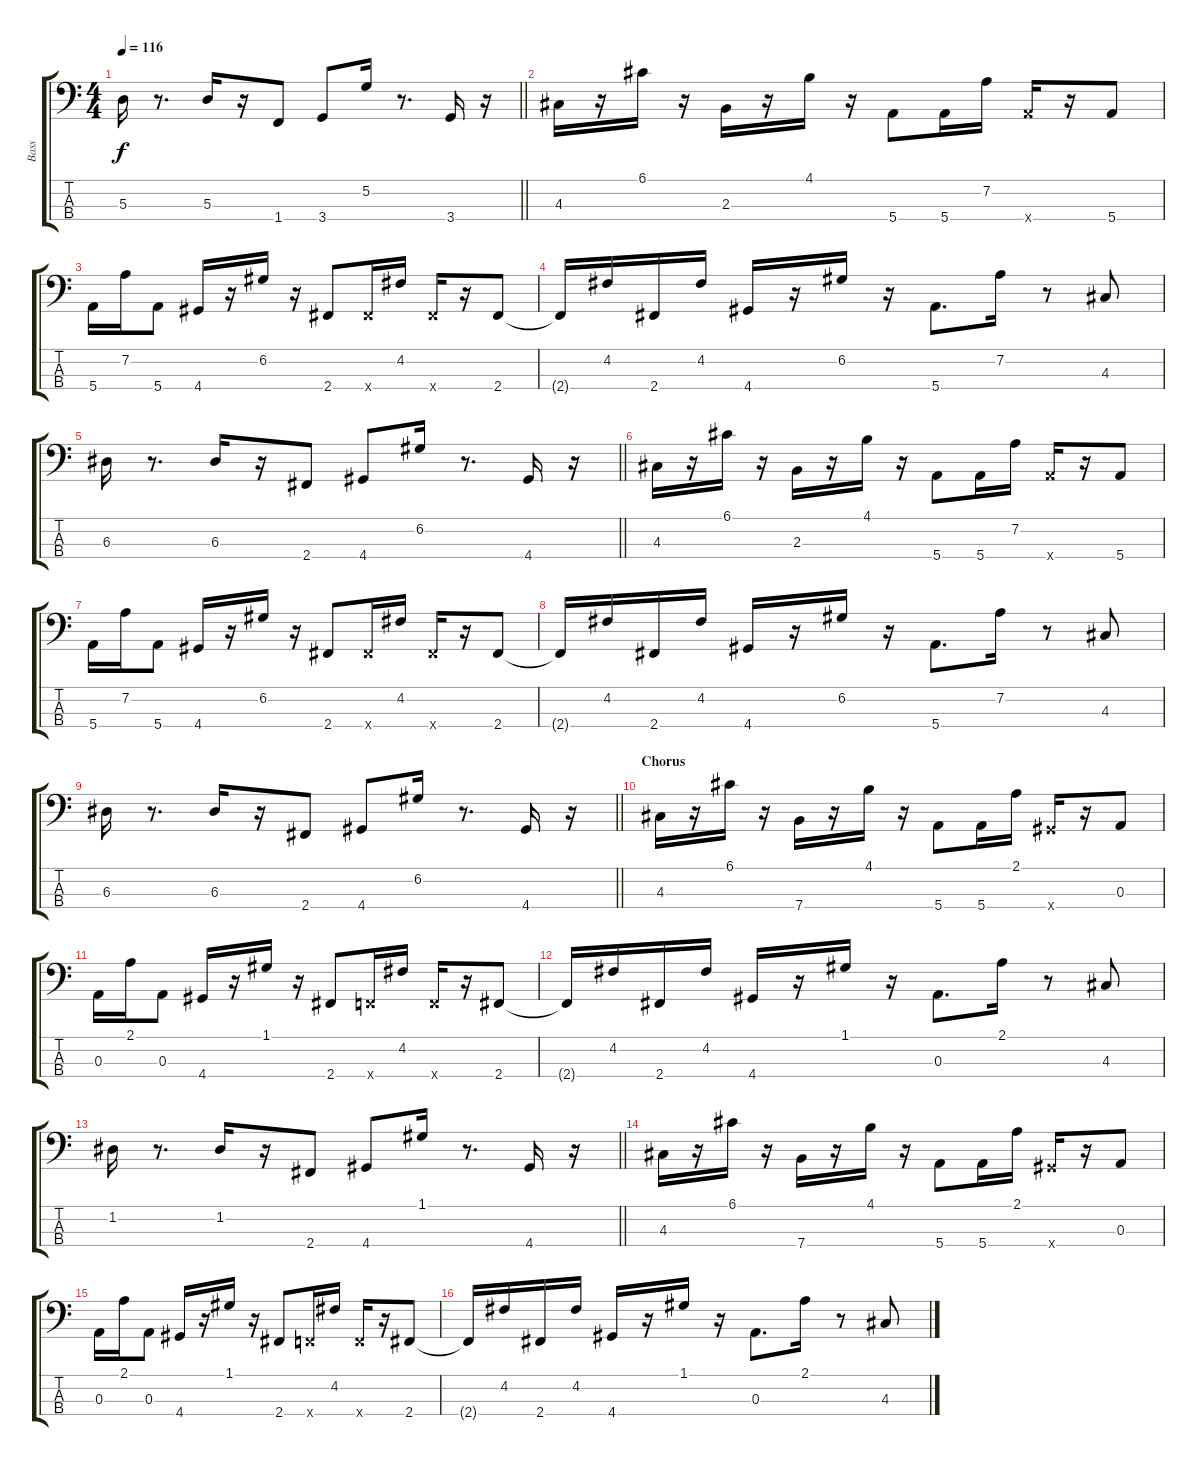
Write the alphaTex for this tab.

\track ("Bass" "Bass") {instrument slapbass1}
\staff {score tabs}
\tuning (G2 D2 A1 E1) {hide}
\ts (4 4)
\tempo 116
\clef f4
\barLineRight lightlight
\ks c
5.3.16{dy f} r.8{d} 5.3.16 r.16 1.4.8 3.4.8 5.2.16 r.8{d} 3.4.16 r.16 |
4.3.16 r.16 6.1.16 r.16 2.3.16 r.16 4.1.16 r.16 5.4.8 5.4.16 7.2.16 5.4{x}.16 r.16 5.4.8 |
5.4.16 7.2.16 5.4.8 4.4.16 r.16 6.2.16 r.16 2.4.8 2.4{x}.16 4.2.16 2.4{x}.16 r.16 2.4.8 |
2.4{t}.16 4.2.16 2.4.16 4.2.16 4.4.16 r.16 6.2.16 r.16 5.4.8{d} 7.2.16 r.8 4.3.8 |
\barLineRight lightlight
6.3.16 r.8{d} 6.3.16 r.16 2.4.8 4.4.8 6.2.16 r.8{d} 4.4.16 r.16 |
4.3.16 r.16 6.1.16 r.16 2.3.16 r.16 4.1.16 r.16 5.4.8 5.4.16 7.2.16 5.4{x}.16 r.16 5.4.8 |
5.4.16 7.2.16 5.4.8 4.4.16 r.16 6.2.16 r.16 2.4.8 2.4{x}.16 4.2.16 2.4{x}.16 r.16 2.4.8 |
2.4{t}.16 4.2.16 2.4.16 4.2.16 4.4.16 r.16 6.2.16 r.16 5.4.8{d} 7.2.16 r.8 4.3.8 |
\barLineRight lightlight
6.3.16 r.8{d} 6.3.16 r.16 2.4.8 4.4.8 6.2.16 r.8{d} 4.4.16 r.16 |
\section ("" "Chorus")
4.3.16 r.16 6.1.16 r.16 7.4.16 r.16 4.1.16 r.16 5.4.8 5.4.16 2.1.16 4.4{x}.16 r.16 0.3.8 |
0.3.16 2.1.16 0.3.8 4.4.16 r.16 1.1.16 r.16 2.4.8 1.4{x}.16 4.2.16 1.4{x}.16 r.16 2.4.8 |
2.4{t}.16 4.2.16 2.4.16 4.2.16 4.4.16 r.16 1.1.16 r.16 0.3.8{d} 2.1.16 r.8 4.3.8 |
\barLineRight lightlight
1.2.16 r.8{d} 1.2.16 r.16 2.4.8 4.4.8 1.1.16 r.8{d} 4.4.16 r.16 |
4.3.16 r.16 6.1.16 r.16 7.4.16 r.16 4.1.16 r.16 5.4.8 5.4.16 2.1.16 4.4{x}.16 r.16 0.3.8 |
0.3.16 2.1.16 0.3.8 4.4.16 r.16 1.1.16 r.16 2.4.8 1.4{x}.16 4.2.16 1.4{x}.16 r.16 2.4.8 |
2.4{t}.16 4.2.16 2.4.16 4.2.16 4.4.16 r.16 1.1.16 r.16 0.3.8{d} 2.1.16 r.8 4.3.8
